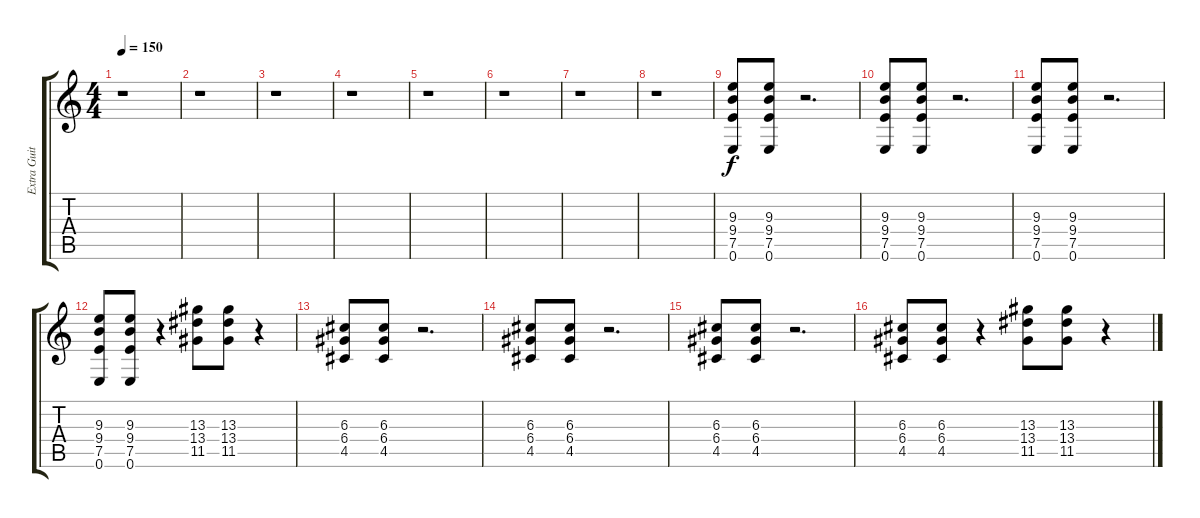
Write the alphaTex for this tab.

\track ("Extra Guitar" "Extra Guit") {instrument distortionguitar}
\staff {score tabs}
\tuning (E4 B3 G3 D3 A2 E2) {hide}
\ts (4 4)
\tempo 150
\clef g2
\ks c
r.1{dy f} |
r.1 |
r.1 |
r.1 |
r.1 |
r.1 |
r.1 |
r.1 |
(9.3 9.4 7.5 0.6).8 (9.3 9.4 7.5 0.6).8 r.2{d} |
(9.3 9.4 7.5 0.6).8 (9.3 9.4 7.5 0.6).8 r.2{d} |
(9.3 9.4 7.5 0.6).8 (9.3 9.4 7.5 0.6).8 r.2{d} |
(9.3 9.4 7.5 0.6).8 (9.3 9.4 7.5 0.6).8 r.4 (13.3 13.4 11.5).8 (13.3 13.4 11.5).8 r.4 |
(6.3 6.4 4.5).8 (6.3 6.4 4.5).8 r.2{d} |
(6.3 6.4 4.5).8 (6.3 6.4 4.5).8 r.2{d} |
(6.3 6.4 4.5).8 (6.3 6.4 4.5).8 r.2{d} |
(6.3 6.4 4.5).8 (6.3 6.4 4.5).8 r.4 (13.3 13.4 11.5).8 (13.3 13.4 11.5).8 r.4
